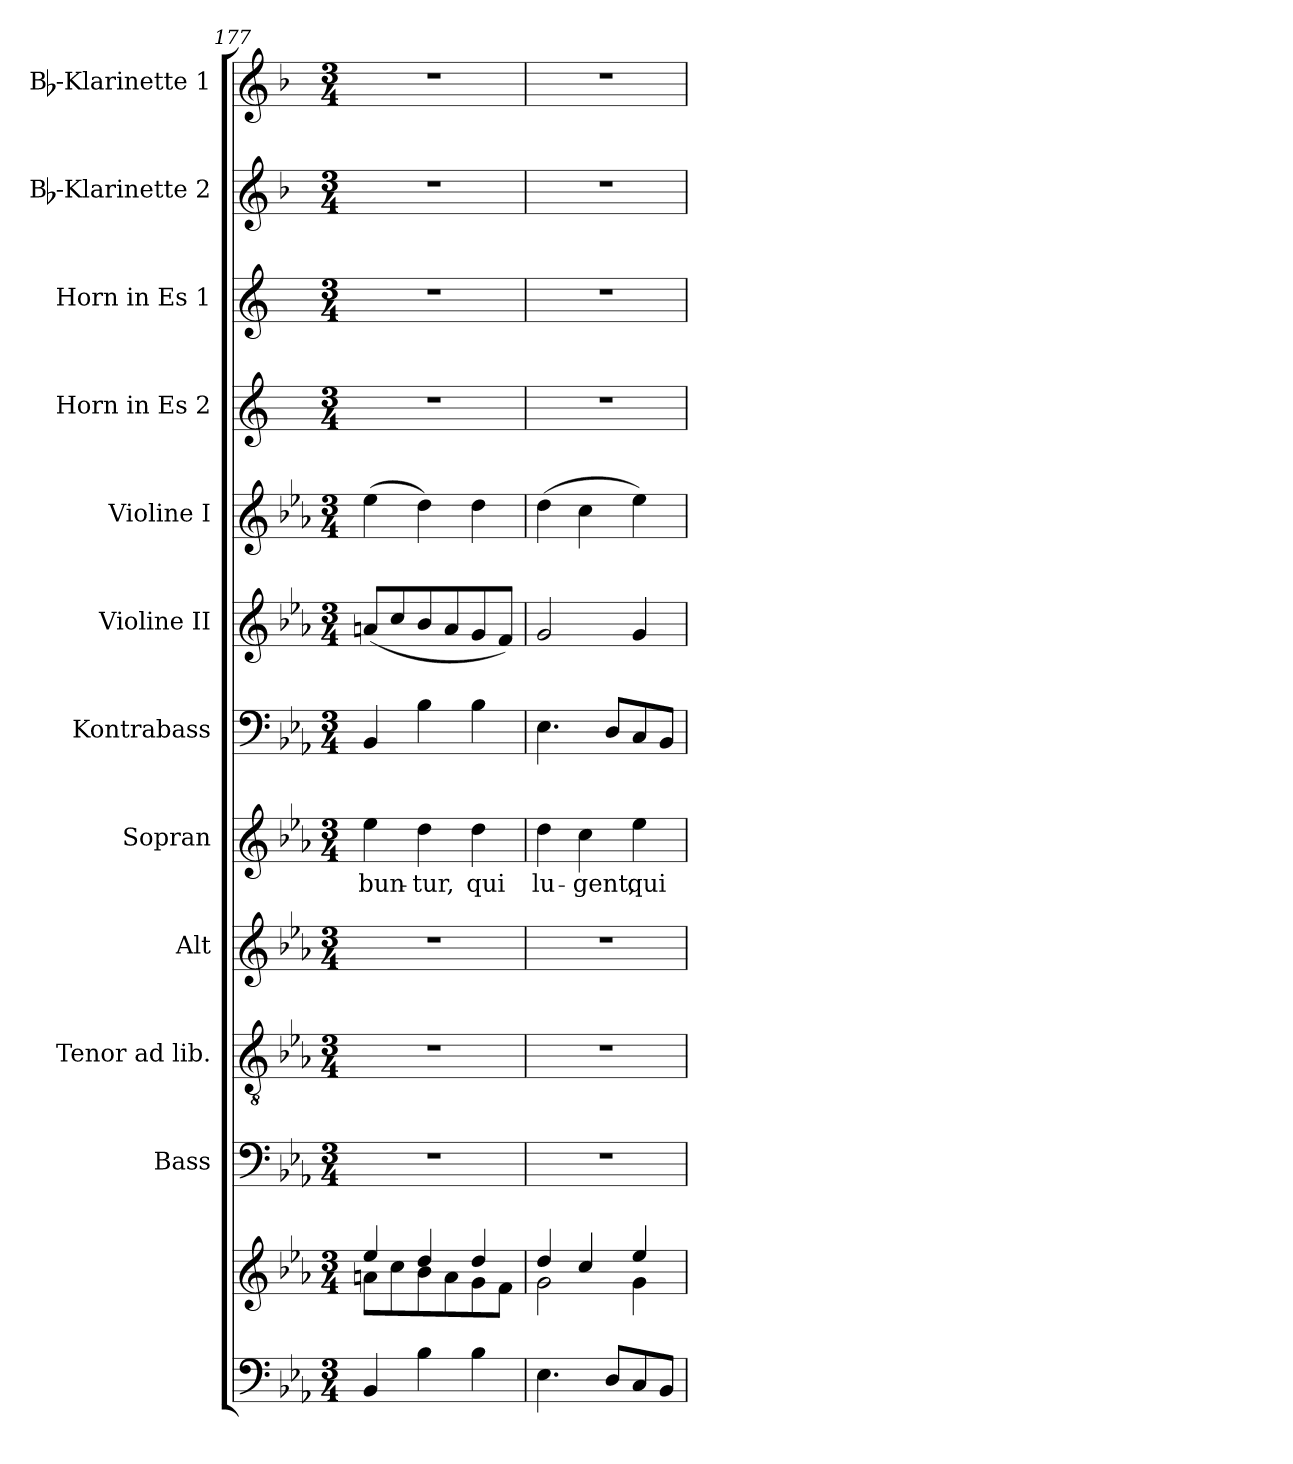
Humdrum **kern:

**kern	**kern	**kern	**kern	**kern	**kern	**text	**kern	**kern	**kern	**kern	**kern	**kern	**kern
*part12	*part12	*part11	*part10	*part9	*part8	*part8	*part7	*part6	*part5	*part4	*part3	*part2	*part1
*staff13	*staff12	*staff11	*staff10	*staff9	*staff8	*staff8	*staff7	*staff6	*staff5	*staff4	*staff3	*staff2	*staff1
*	*	*I"Bass	*I"Tenor ad lib.	*I"Alt	*I"Sopran	*	*I"Kontrabass	*I"Violine II	*I"Violine I	*I"Horn in Es 2	*I"Horn in Es 1	*I"Bb-Klarinette 2	*I"Bb-Klarinette 1
*	*	*I'B.	*I'T.	*I'A.	*I'S.	*	*I'Kb.	*I'Vl. II	*I'Vl. I	*	*	*I'Bb Kl. 2	*I'Bb Kl. 1
*clefF4	*clefG2	*clefF4	*clefGv2	*clefG2	*clefG2	*	*clefF4	*clefG2	*clefG2	*clefG2	*clefG2	*clefG2	*clefG2
*	*	*	*	*	*	*	*ITrd7c12	*	*	*ITrd5c9	*ITrd5c9	*ITrd1c2	*ITrd1c2
*k[b-e-a-]	*k[b-e-a-]	*k[b-e-a-]	*k[b-e-a-]	*k[b-e-a-]	*k[b-e-a-]	*	*k[b-e-a-]	*k[b-e-a-]	*k[b-e-a-]	*k[b-e-a-]	*k[b-e-a-]	*k[b-e-a-]	*k[b-e-a-]
*E-:	*E-:	*E-:	*E-:	*E-:	*E-:	*	*E-:	*E-:	*E-:	*E-:	*E-:	*E-:	*E-:
*M3/4	*M3/4	*M3/4	*M3/4	*M3/4	*M3/4	*	*M3/4	*M3/4	*M3/4	*M3/4	*M3/4	*M3/4	*M3/4
=177	=177	=177	=177	=177	=177	=177	=177	=177	=177	=177	=177	=177	=177
*	*^	*	*	*	*	*	*	*	*	*	*	*	*
!	!	!	!	!	!	!	!LO:LY:b	!	!	!	!	!	!	!
4BB-/	4ee-/	8an\L	2.r	2.r	2.r	4ee-\	-bun-	4BBB-/	(<8an/L	(>4ee-\	2.r	2.r	2.r	2.r
.	.	8cc\	.	.	.	.	.	.	8cc/	.	.	.	.	.
!	!	!	!	!	!	!	!LO:LY:b	!	!	!	!	!	!	!
4B-\	4dd/	8b-\	.	.	.	4dd\	-tur,	4BB-\	8b-/	4dd\)	.	.	.	.
.	.	8a\	.	.	.	.	.	.	8a/	.	.	.	.	.
!	!	!	!	!	!	!	!LO:LY:b	!	!	!	!	!	!	!
4B-\	4dd/	8g\	.	.	.	4dd\	qui	4BB-\	8g/	4dd\	.	.	.	.
.	.	8f\J	.	.	.	.	.	.	8f/J)	.	.	.	.	.
=178	=178	=178	=178	=178	=178	=178	=178	=178	=178	=178	=178	=178	=178	=178
!	!	!	!	!	!	!	!LO:LY:b	!	!	!	!	!	!	!
4.E-\	4dd/	2g\	2.r	2.r	2.r	4dd\	lu-	4.EE-\	2g/	(>4dd\	2.r	2.r	2.r	2.r
!	!	!	!	!	!	!	!LO:LY:b	!	!	!	!	!	!	!
.	4cc/	.	.	.	.	4cc\	-gent,	.	.	4cc\	.	.	.	.
8D/L	.	.	.	.	.	.	.	8DD/L	.	.	.	.	.	.
!	!	!	!	!	!	!	!LO:LY:b	!	!	!	!	!	!	!
8C/	4ee-/	4g\	.	.	.	4ee-\	qui	8CC/	4g/	4ee-\)	.	.	.	.
8BB-/J	.	.	.	.	.	.	.	8BBB-/J	.	.	.	.	.	.
*	*v	*v	*	*	*	*	*	*	*	*	*	*	*	*
=	=	=	=	=	=	=	=	=	=	=	=	=	=
*-	*-	*-	*-	*-	*-	*-	*-	*-	*-	*-	*-	*-	*-
